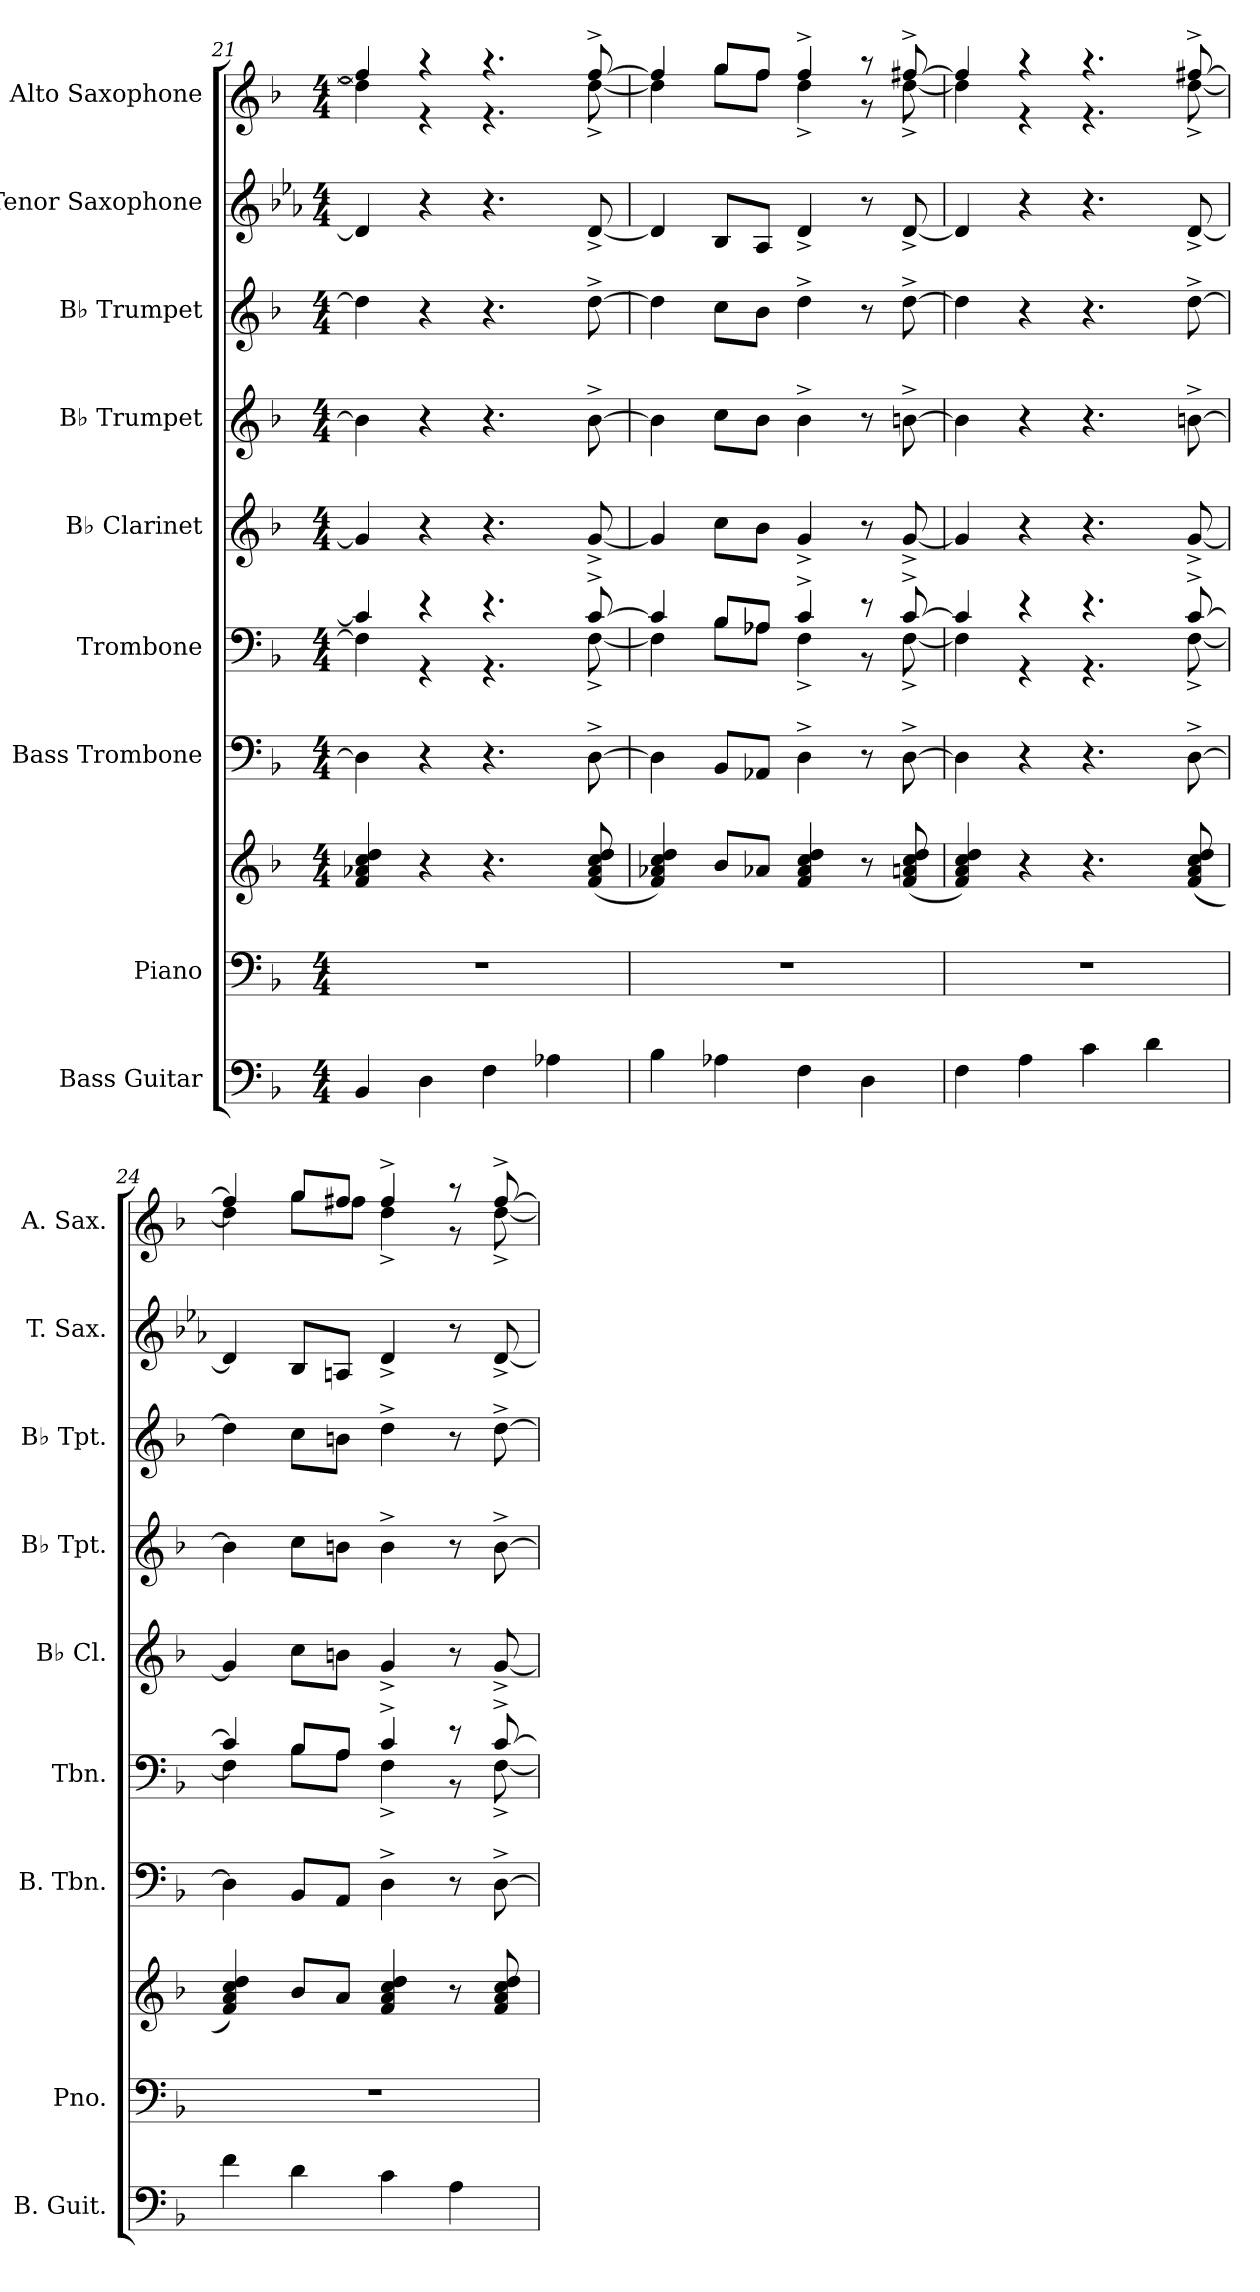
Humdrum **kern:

**kern	**kern	**kern	**kern	**kern	**kern	**kern	**kern	**kern	**kern
*part9	*part8	*part8	*part7	*part6	*part5	*part4	*part3	*part2	*part1
*staff10	*staff9	*staff8	*staff7	*staff6	*staff5	*staff4	*staff3	*staff2	*staff1
*I"Bass Guitar	*I"Piano	*	*I"Bass Trombone	*I"Trombone	*I"B♭ Clarinet	*I"B♭ Trumpet	*I"B♭ Trumpet	*I"Tenor Saxophone	*I"Alto Saxophone
*I'B. Guit.	*I'Pno.	*	*I'B. Tbn.	*I'Tbn.	*I'B♭ Cl.	*I'B♭ Tpt.	*I'B♭ Tpt.	*I'T. Sax.	*I'A. Sax.
*clefF4	*clefF4	*clefG2	*clefF4	*clefF4	*clefG2	*clefG2	*clefG2	*clefG2	*clefG2
*ITrd7c12	*	*	*	*	*ITrd1c2	*ITrd1c2	*ITrd1c2	*ITrd8c14	*ITrd5c9
*k[b-]	*k[b-]	*k[b-]	*k[b-]	*k[b-]	*k[b-e-a-]	*k[b-e-a-]	*k[b-e-a-]	*k[b-e-a-]	*k[b-e-a-d-]
*M4/4	*M4/4	*M4/4	*M4/4	*M4/4	*M4/4	*M4/4	*M4/4	*M4/4	*M4/4
=21	=21	=21	=21	=21	=21	=21	=21	=21	=21
*	*	*	*	*^	*	*	*	*	*^
4BBB-/	1r	4f/ 4a-X/ 4cc/ 4dd/	4D\]	4c/]	4F\]	4f/]	4a-\]	4cc\]	4D/]	4a-/]	4f\]
4DD\	.	4r	4r	4r	4r	4r	4r	4r	4r	4r	4r
4FF\	.	4.r	4.r	4.r	4.r	4.r	4.r	4.r	4.r	4.r	4.r
4AA-X\	.	.	.	.	.	.	.	.	.	.	.
.	.	(8f/ 8a-/ 8cc/ 8dd/	[8D^\	[8c^/	[8F^\	[8f^/	[8a-^\	[8cc^\	[8D^/	[8a-^/	[8f^\
=22	=22	=22	=22	=22	=22	=22	=22	=22	=22	=22	=22
4BB-\	1r	4f/ 4a-X/ 4cc/ 4dd/)	4D\]	4c/]	4F\]	4f/]	4a-\]	4cc\]	4D/]	4a-/]	4f\]
4AA-X\	.	8b-/L	8BB-/L	8B-/L	8B-\L	8b-\L	8b-\L	8b-\L	8BB-/L	8b-/L	8b-\L
.	.	8a-X/J	8AA-X/J	8A-X/J	8A-\J	8a-\J	8a-\J	8a-\J	8AA-/J	8a-/J	8a-\J
4FF\	.	4f/ 4a-/ 4cc/ 4dd/	4D^\	4c^/	4F^\	4f^/	4a-^\	4cc^\	4D^/	4a-^/	4f^\
4DD\	.	8r	8r	8r	8r	8r	8r	8r	8r	8r	8r
.	.	(8f/ 8an/ 8cc/ 8dd/	[8D^\	[8c^/	[8F^\	[8f^/	[8an^\	[8cc^\	[8D^/	[8an^/	[8f^\
=23	=23	=23	=23	=23	=23	=23	=23	=23	=23	=23	=23
4FF\	1r	4f/ 4a/ 4cc/ 4dd/)	4D\]	4c/]	4F\]	4f/]	4a\]	4cc\]	4D/]	4a/]	4f\]
4AA\	.	4r	4r	4r	4r	4r	4r	4r	4r	4r	4r
4C\	.	4.r	4.r	4.r	4.r	4.r	4.r	4.r	4.r	4.r	4.r
4D\	.	.	.	.	.	.	.	.	.	.	.
.	.	(8f/ 8a/ 8cc/ 8dd/	[8D^\	[8c^/	[8F^\	[8f^/	[8an^\	[8cc^\	[8D^/	[8an^/	[8f^\
!!LO:PB:g=z	!!
=24	=24	=24	=24	=24	=24	=24	=24	=24	=24	=24	=24
4F\	1r	4f/ 4a/ 4cc/ 4dd/)	4D\]	4c/]	4F\]	4f/]	4a\]	4cc\]	4D/]	4a/]	4f\]
4D\	.	8b-/L	8BB-/L	8B-/L	8B-\L	8b-\L	8b-\L	8b-\L	8BB-/L	8b-/L	8b-\L
.	.	8a/J	8AA/J	8A/J	8A\J	8an\J	8an\J	8an\J	8AAn/J	8an/J	8a\J
4C\	.	4f/ 4a/ 4cc/ 4dd/	4D^\	4c^/	4F^\	4f^/	4a^\	4cc^\	4D^/	4a^/	4f^\
4AA\	.	8r	8r	8r	8r	8r	8r	8r	8r	8r	8r
.	.	8f/ 8a/ 8cc/ 8dd/	[8D^\	[8c^/	[8F^\	[8f^/	[8a^\	[8cc^\	[8D^/	[8a^/	[8f^\
*	*	*	*	*v	*v	*	*	*	*	*v	*v
=	=	=	=	=	=	=	=	=	=
*-	*-	*-	*-	*-	*-	*-	*-	*-	*-
